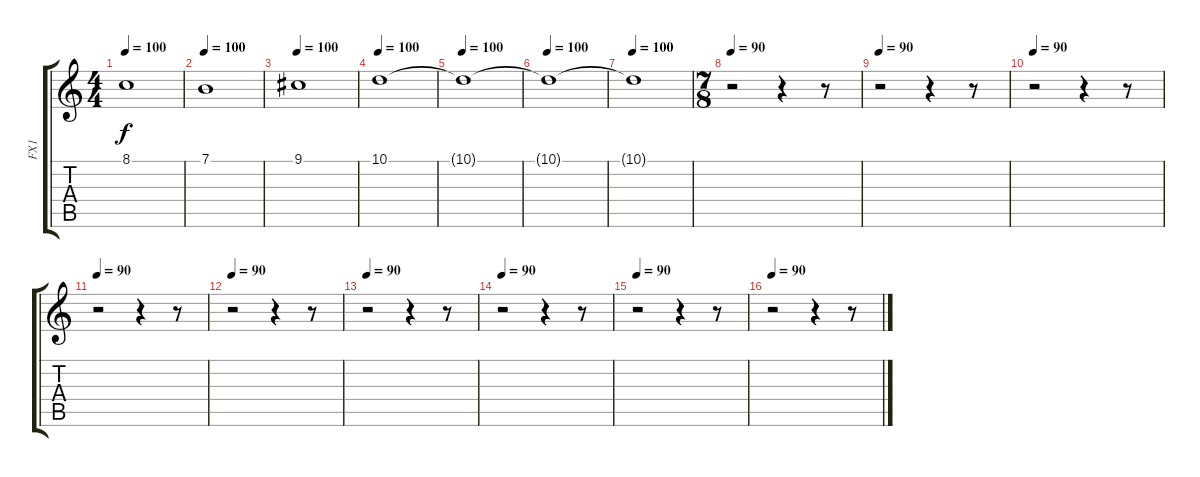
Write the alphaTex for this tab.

\track ("FX1" "FX1") {instrument pad1newage}
\staff {score tabs}
\tuning (E4 B3 G3 D3 A2 D2) {hide}
\ts (4 4)
\tempo 100
\clef g2
\ks c
8.1.1{dy f} |
\tempo 100
7.1.1 |
\tempo 100
9.1.1 |
\tempo 100
10.1.1 |
\tempo 100
10.1{t}.1 |
\tempo 100
10.1{t}.1 |
\tempo 100
10.1{t}.1 |
\ts (7 8)
\tempo 90
r.2 r.4 r.8 |
\tempo 90
r.2 r.4 r.8 |
\tempo 90
r.2 r.4 r.8 |
\tempo 90
r.2 r.4 r.8 |
\tempo 90
r.2 r.4 r.8 |
\tempo 90
r.2 r.4 r.8 |
\tempo 90
r.2 r.4 r.8 |
\tempo 90
r.2 r.4 r.8 |
\tempo 90
r.2 r.4 r.8
